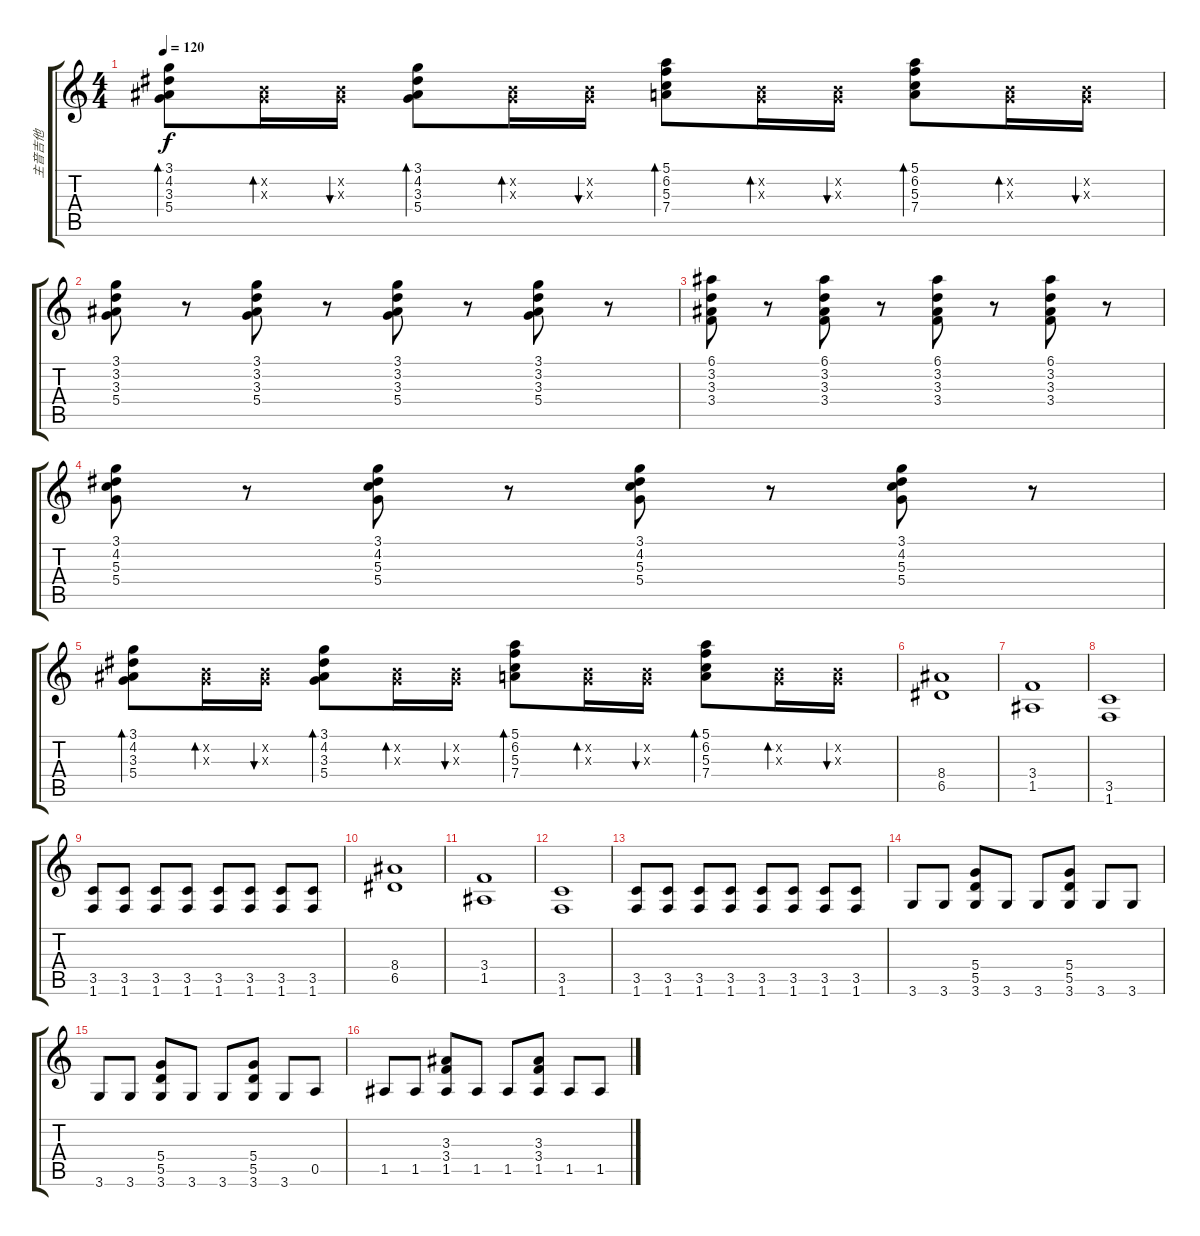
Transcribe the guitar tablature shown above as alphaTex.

\track ("主音吉他" "主音吉他") {instrument distortionguitar}
\staff {score tabs}
\tuning (E4 B3 G3 D3 A2 E2) {hide}
\ts (4 4)
\tempo 120
\clef g2
\ks c
(3.1 4.2 3.3 5.4).8{bd 60 dy f} (0.2{x} 0.3{x}).16{bd 60} (0.2{x} 0.3{x}).16{bu 60} (3.1 4.2 3.3 5.4).8{bd 60} (0.2{x} 0.3{x}).16{bd 60} (0.2{x} 0.3{x}).16{bu 60} (5.1 6.2 5.3 7.4).8{bd 60} (0.2{x} 0.3{x}).16{bd 60} (0.2{x} 0.3{x}).16{bu 60} (5.1 6.2 5.3 7.4).8{bd 60} (0.2{x} 0.3{x}).16{bd 60} (0.2{x} 0.3{x}).16{bu 60} |
(3.1 3.2 3.3 5.4).8 r.8 (3.1 3.2 3.3 5.4).8 r.8 (3.1 3.2 3.3 5.4).8 r.8 (3.1 3.2 3.3 5.4).8 r.8 |
(6.1 3.2 3.3 3.4).8 r.8 (6.1 3.2 3.3 3.4).8 r.8 (6.1 3.2 3.3 3.4).8 r.8 (6.1 3.2 3.3 3.4).8 r.8 |
(3.1 4.2 5.3 5.4).8 r.8 (3.1 4.2 5.3 5.4).8 r.8 (3.1 4.2 5.3 5.4).8 r.8 (3.1 4.2 5.3 5.4).8 r.8 |
(3.1 4.2 3.3 5.4).8{bd 60} (0.2{x} 0.3{x}).16{bd 60} (0.2{x} 0.3{x}).16{bu 60} (3.1 4.2 3.3 5.4).8{bd 60} (0.2{x} 0.3{x}).16{bd 60} (0.2{x} 0.3{x}).16{bu 60} (5.1 6.2 5.3 7.4).8{bd 60} (0.2{x} 0.3{x}).16{bd 60} (0.2{x} 0.3{x}).16{bu 60} (5.1 6.2 5.3 7.4).8{bd 60} (0.2{x} 0.3{x}).16{bd 60} (0.2{x} 0.3{x}).16{bu 60} |
(8.4 6.5).1{volume 12 instrument distortionguitar} |
(3.4 1.5).1 |
(3.5 1.6).1 |
(3.5 1.6).8 (3.5 1.6).8 (3.5 1.6).8 (3.5 1.6).8 (3.5 1.6).8 (3.5 1.6).8 (3.5 1.6).8 (3.5 1.6).8 |
(8.4 6.5).1 |
(3.4 1.5).1 |
(3.5 1.6).1 |
(3.5 1.6).8 (3.5 1.6).8 (3.5 1.6).8 (3.5 1.6).8 (3.5 1.6).8 (3.5 1.6).8 (3.5 1.6).8 (3.5 1.6).8 |
3.6.8 3.6.8 (5.4 5.5 3.6).8 3.6.8 3.6.8 (5.4 5.5 3.6).8 3.6.8 3.6.8 |
3.6.8 3.6.8 (5.4 5.5 3.6).8 3.6.8 3.6.8 (5.4 5.5 3.6).8 3.6.8 0.5.8 |
1.5.8 1.5.8 (3.3 3.4 1.5).8 1.5.8 1.5.8 (3.3 3.4 1.5).8 1.5.8 1.5.8
